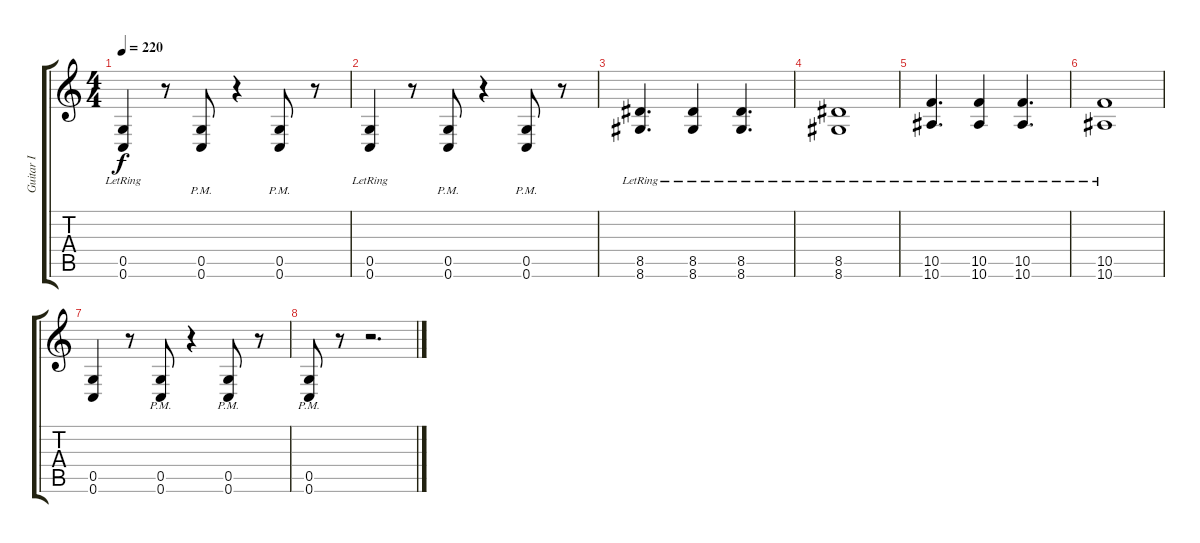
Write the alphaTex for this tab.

\track ("Guitar I" "Guitar I") {instrument overdrivenguitar}
\staff {score tabs}
\tuning (D4 A3 F3 C3 G2 C2) {hide}
\ts (4 4)
\tempo 220
\clef g2
\ks c
(0.5{lr} 0.6).4{dy f} r.8 (0.5{pm} 0.6).8 r.4 (0.5{pm} 0.6).8 r.8 |
(0.5{lr} 0.6).4 r.8 (0.5{pm} 0.6).8 r.4 (0.5{pm} 0.6).8 r.8 |
(8.5{lr} 8.6).4{d} (8.5{lr} 8.6).4 (8.5{lr} 8.6).4{d} |
(8.5{lr} 8.6).1 |
(10.5{lr} 10.6).4{d} (10.5{lr} 10.6).4 (10.5{lr} 10.6).4{d} |
(10.5{lr} 10.6).1 |
(0.5 0.6).4 r.8 (0.5 0.6{pm}).8 r.4 (0.5 0.6{pm}).8 r.8 |
(0.5 0.6{pm}).8 r.8 r.2{d}
